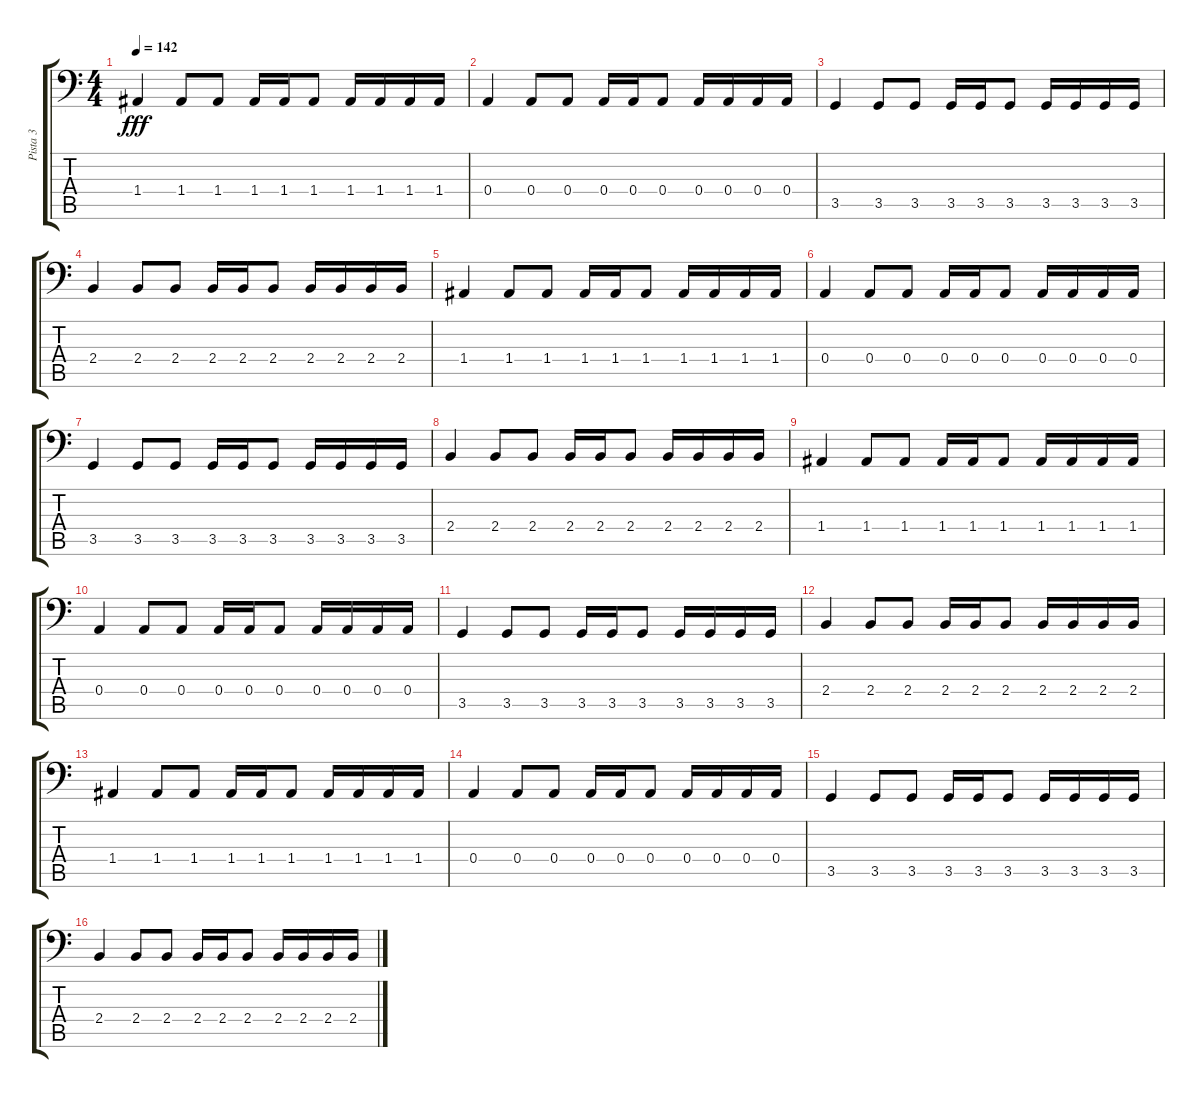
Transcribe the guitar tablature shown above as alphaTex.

\track ("Pista 3" "Pista 3") {instrument electricbassfinger}
\staff {score tabs}
\tuning (C3 G2 D2 A1 E1 B0) {hide}
\ts (4 4)
\tempo 142
\clef f4
\ks c
1.4.4{dy fff} 1.4.8 1.4.8 1.4.16 1.4.16 1.4.8 1.4.16 1.4.16 1.4.16 1.4.16 |
0.4.4 0.4.8 0.4.8 0.4.16 0.4.16 0.4.8 0.4.16 0.4.16 0.4.16 0.4.16 |
3.5.4 3.5.8 3.5.8 3.5.16 3.5.16 3.5.8 3.5.16 3.5.16 3.5.16 3.5.16 |
2.4.4 2.4.8 2.4.8 2.4.16 2.4.16 2.4.8 2.4.16 2.4.16 2.4.16 2.4.16 |
1.4.4 1.4.8 1.4.8 1.4.16 1.4.16 1.4.8 1.4.16 1.4.16 1.4.16 1.4.16 |
0.4.4 0.4.8 0.4.8 0.4.16 0.4.16 0.4.8 0.4.16 0.4.16 0.4.16 0.4.16 |
3.5.4 3.5.8 3.5.8 3.5.16 3.5.16 3.5.8 3.5.16 3.5.16 3.5.16 3.5.16 |
2.4.4 2.4.8 2.4.8 2.4.16 2.4.16 2.4.8 2.4.16 2.4.16 2.4.16 2.4.16 |
1.4.4 1.4.8 1.4.8 1.4.16 1.4.16 1.4.8 1.4.16 1.4.16 1.4.16 1.4.16 |
0.4.4 0.4.8 0.4.8 0.4.16 0.4.16 0.4.8 0.4.16 0.4.16 0.4.16 0.4.16 |
3.5.4 3.5.8 3.5.8 3.5.16 3.5.16 3.5.8 3.5.16 3.5.16 3.5.16 3.5.16 |
2.4.4 2.4.8 2.4.8 2.4.16 2.4.16 2.4.8 2.4.16 2.4.16 2.4.16 2.4.16 |
1.4.4 1.4.8 1.4.8 1.4.16 1.4.16 1.4.8 1.4.16 1.4.16 1.4.16 1.4.16 |
0.4.4 0.4.8 0.4.8 0.4.16 0.4.16 0.4.8 0.4.16 0.4.16 0.4.16 0.4.16 |
3.5.4 3.5.8 3.5.8 3.5.16 3.5.16 3.5.8 3.5.16 3.5.16 3.5.16 3.5.16 |
2.4.4 2.4.8 2.4.8 2.4.16 2.4.16 2.4.8 2.4.16 2.4.16 2.4.16 2.4.16
